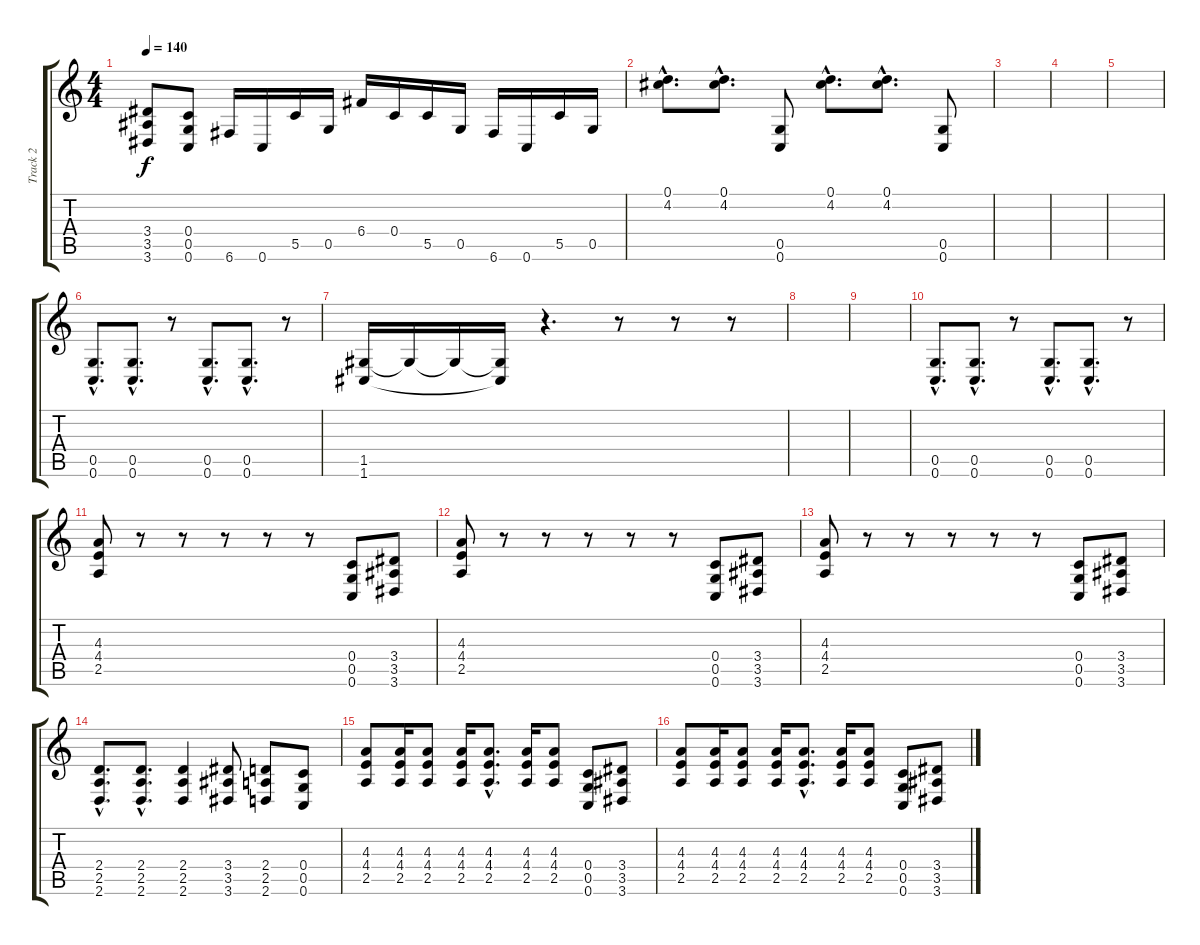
\track ("Track 2" "Track 2") {instrument distortionguitar}
\staff {score tabs}
\tuning (D4 A3 F3 C3 G2 C2) {hide}
\ts (4 4)
\tempo 140
\clef g2
\ks c
(3.4 3.5 3.6).8{dy f} (0.4 0.5 0.6).8 6.6.16 0.6.16 5.5.16 0.5.16 6.4.16 0.4.16 5.5.16 0.5.16 6.6.16 0.6.16 5.5.16 0.5.16 |
(0.1{hac} 4.2{hac}).8{d} (0.1{hac} 4.2{hac}).8{d} (0.5 0.6).8 (0.1{hac} 4.2{hac}).8{d} (0.1{hac} 4.2{hac}).8{d} (0.5 0.6).8 |
|
|
|
(0.5{hac} 0.6{hac}).8{d} (0.5{hac} 0.6{hac}).8{d} r.8 (0.5{hac} 0.6{hac}).8{d} (0.5{hac} 0.6{hac}).8{d} r.8 |
(1.5 1.6).16 1.5{t}.16 1.5{t}.16 (1.5{t} 1.6{t}).16 r.4{d} r.8 r.8 r.8 |
|
|
(0.5{hac} 0.6{hac}).8{d} (0.5{hac} 0.6{hac}).8{d} r.8 (0.5{hac} 0.6{hac}).8{d} (0.5{hac} 0.6{hac}).8{d} r.8 |
(4.3 4.4 2.5).8 r.8 r.8 r.8 r.8 r.8 (0.4 0.5 0.6).8 (3.4 3.5 3.6).8 |
(4.3 4.4 2.5).8 r.8 r.8 r.8 r.8 r.8 (0.4 0.5 0.6).8 (3.4 3.5 3.6).8 |
(4.3 4.4 2.5).8 r.8 r.8 r.8 r.8 r.8 (0.4 0.5 0.6).8 (3.4 3.5 3.6).8 |
(2.4{hac} 2.5{hac} 2.6{hac}).8{d} (2.4{hac} 2.5{hac} 2.6{hac}).8{d} (2.4 2.5 2.6).4 (3.4 3.5 3.6).8 (2.4 2.5 2.6).8 (0.4 0.5 0.6).8 |
(4.3 4.4 2.5).8 (4.3 4.4 2.5).16 (4.3 4.4 2.5).8 (4.3 4.4 2.5).16 (4.3{hac} 4.4{hac} 2.5{hac}).8{d} (4.3 4.4 2.5).16 (4.3 4.4 2.5).8 (0.4 0.5 0.6).8 (3.4 3.5 3.6).8 |
(4.3 4.4 2.5).8 (4.3 4.4 2.5).16 (4.3 4.4 2.5).8 (4.3 4.4 2.5).16 (4.3{hac} 4.4{hac} 2.5{hac}).8{d} (4.3 4.4 2.5).16 (4.3 4.4 2.5).8 (0.4 0.5 0.6).8 (3.4 3.5 3.6).8
